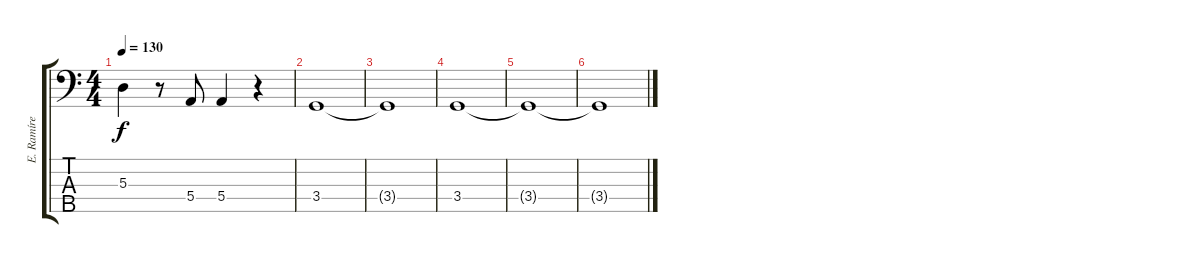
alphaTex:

\track (" E. Ramírez " " E. Ramíre") {instrument electricbasspick}
\staff {score tabs}
\tuning (G2 D2 A1 E1 B0) {hide}
\ts (4 4)
\tempo 130
\clef f4
\ks c
5.3.4{dy f} r.8 5.4.8 5.4.4 r.4 |
3.4.1 |
3.4{t}.1 |
3.4.1 |
3.4{t}.1 |
3.4{t}.1
